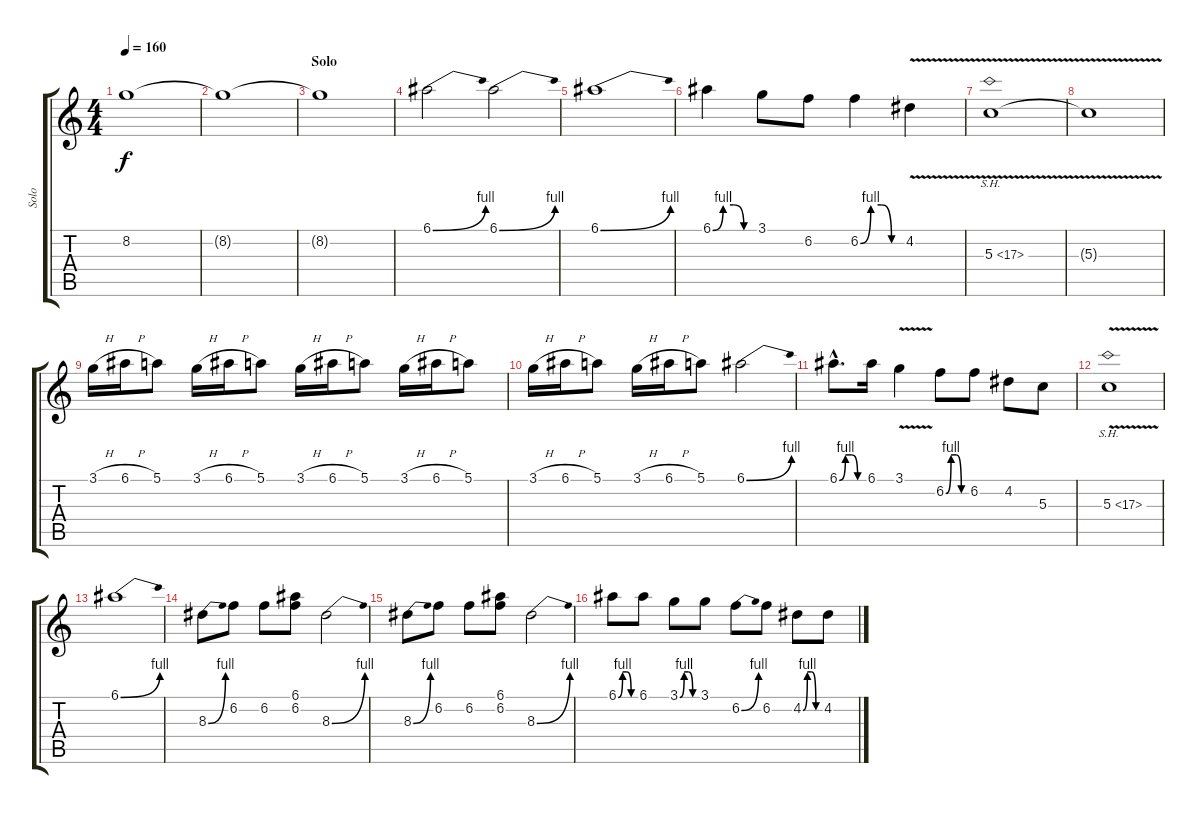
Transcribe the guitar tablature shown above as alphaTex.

\track ("Solo" "Solo") {instrument distortionguitar}
\staff {score tabs}
\tuning (E4 B3 G3 D3 A2 E2) {hide}
\ts (4 4)
\tempo 160
\clef g2
\ks c
8.2{t}.1{dy f} |
8.2{t}.1 |
\section ("" "Solo")
8.2{t}.1 |
6.1{be (bend 0 0 60 4)}.2 6.1{be (bend 0 0 60 4)}.2 |
6.1{be (bend 0 0 60 4)}.1 |
6.1{be (custom 0 0 15 4 30 4 45 0 60 0)}.4 3.1.8 6.2.8 6.2{be (custom 0 0 15 4 30 4 45 0 60 0)}.4 4.2{v}.4 |
5.3{sh 12 v}.1 |
5.3{t}.1 |
3.1{h}.16 6.1{h}.16 5.1.8 3.1{h}.16 6.1{h}.16 5.1.8 3.1{h}.16 6.1{h}.16 5.1.8 3.1{h}.16 6.1{h}.16 5.1.8 |
3.1{h}.16 6.1{h}.16 5.1.8 3.1{h}.16 6.1{h}.16 5.1.8 6.1{be (bend 0 0 60 4)}.2 |
6.1{be (custom 0 0 15 4 30 4 45 0 60 0) hac}.8{d} 6.1.16 3.1{v}.4 6.2{be (custom 0 0 15 4 30 4 45 0 60 0)}.8 6.2.8 4.2.8 5.3.8 |
5.3{sh 12 v}.1 |
6.1{be (bend 0 0 60 4)}.1 |
8.3{be (bend 0 0 60 4)}.8 6.2.8 6.2.8 (6.1 6.2).8 8.3{be (bend 0 0 60 4)}.2 |
8.3{be (bend 0 0 60 4)}.8 6.2.8 6.2.8 (6.1 6.2).8 8.3{be (bend 0 0 60 4)}.2 |
6.1{be (custom 0 0 15 4 30 4 45 0 60 0)}.8 6.1.8 3.1{be (custom 0 0 15 4 30 4 45 0 60 0)}.8 3.1.8 6.2{be (bend 0 0 60 4)}.8 6.2.8 4.2{be (custom 0 0 15 4 30 4 45 0 60 0)}.8 4.2.8
